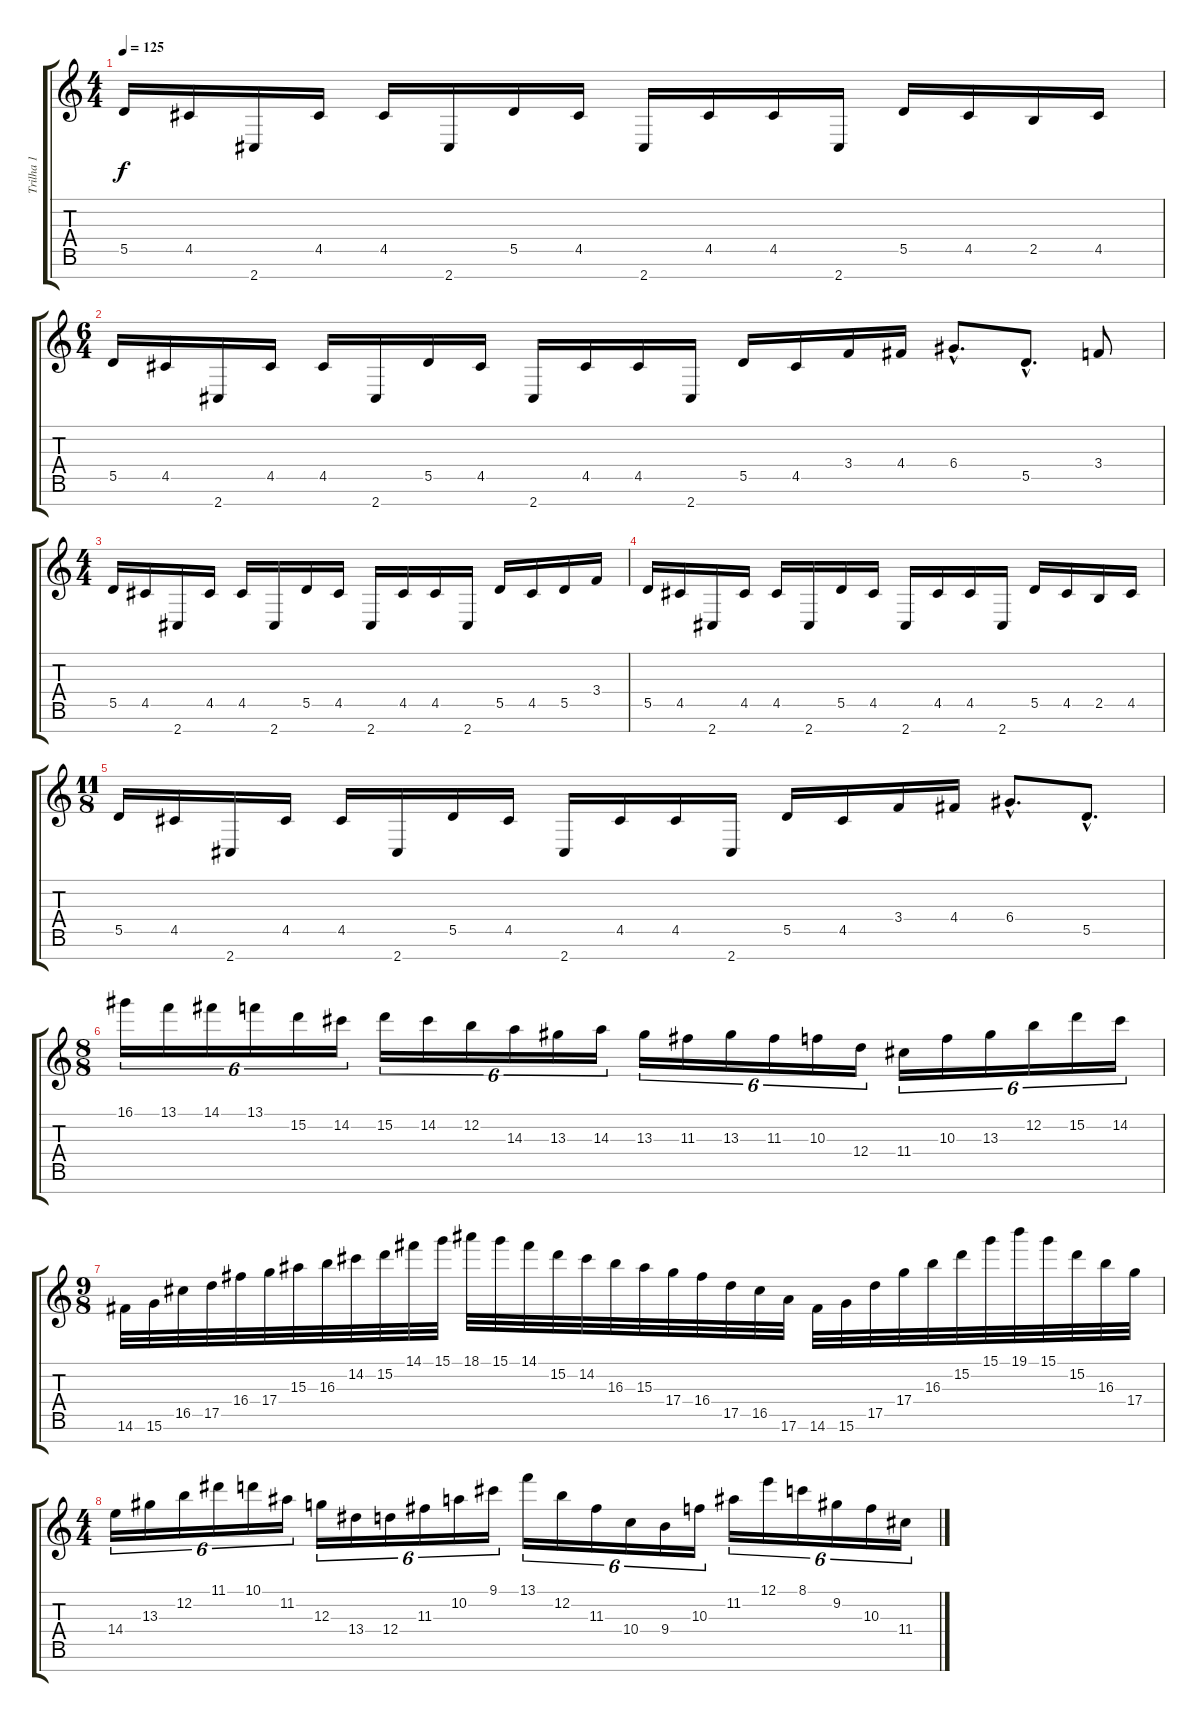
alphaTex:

\track ("Trilha 1" "Trilha 1") {instrument distortionguitar}
\staff {score tabs}
\tuning (E4 B3 G3 D3 A2 E2 B1) {hide}
\ts (4 4)
\tempo 125
\clef g2
\ks c
5.5.16{dy f} 4.5.16 2.7.16 4.5.16 4.5.16 2.7.16 5.5.16 4.5.16 2.7.16 4.5.16 4.5.16 2.7.16 5.5.16 4.5.16 2.5.16 4.5.16 |
\ts (6 4)
5.5.16 4.5.16 2.7.16 4.5.16 4.5.16 2.7.16 5.5.16 4.5.16 2.7.16 4.5.16 4.5.16 2.7.16 5.5.16 4.5.16 3.4.16 4.4.16 6.4{hac}.8{d} 5.5{hac}.8{d} 3.4.8 |
\ts (4 4)
5.5.16 4.5.16 2.7.16 4.5.16 4.5.16 2.7.16 5.5.16 4.5.16 2.7.16 4.5.16 4.5.16 2.7.16 5.5.16 4.5.16 5.5.16 3.4.16 |
5.5.16 4.5.16 2.7.16 4.5.16 4.5.16 2.7.16 5.5.16 4.5.16 2.7.16 4.5.16 4.5.16 2.7.16 5.5.16 4.5.16 2.5.16 4.5.16 |
\ts (11 8)
5.5.16 4.5.16 2.7.16 4.5.16 4.5.16 2.7.16 5.5.16 4.5.16 2.7.16 4.5.16 4.5.16 2.7.16 5.5.16 4.5.16 3.4.16 4.4.16 6.4{hac}.8{d} 5.5{hac}.8{d} |
\ts (8 8)
16.1.16{tu (6 4)} 13.1.16{tu (6 4)} 14.1.16{tu (6 4)} 13.1.16{tu (6 4)} 15.2.16{tu (6 4)} 14.2.16{tu (6 4)} 15.2.16{tu (6 4)} 14.2.16{tu (6 4)} 12.2.16{tu (6 4)} 14.3.16{tu (6 4)} 13.3.16{tu (6 4)} 14.3.16{tu (6 4)} 13.3.16{tu (6 4)} 11.3.16{tu (6 4)} 13.3.16{tu (6 4)} 11.3.16{tu (6 4)} 10.3.16{tu (6 4)} 12.4.16{tu (6 4)} 11.4.16{tu (6 4)} 10.3.16{tu (6 4)} 13.3.16{tu (6 4)} 12.2.16{tu (6 4)} 15.2.16{tu (6 4)} 14.2.16{tu (6 4)} |
\ts (9 8)
14.6.32 15.6.32 16.5.32 17.5.32 16.4.32 17.4.32 15.3.32 16.3.32 14.2.32 15.2.32 14.1.32 15.1.32 18.1.32 15.1.32 14.1.32 15.2.32 14.2.32 16.3.32 15.3.32 17.4.32 16.4.32 17.5.32 16.5.32 17.6.32 14.6.32 15.6.32 17.5.32 17.4.32 16.3.32 15.2.32 15.1.32 19.1.32 15.1.32 15.2.32 16.3.32 17.4.32 |
\ts (4 4)
14.4.16{tu (6 4)} 13.3.16{tu (6 4)} 12.2.16{tu (6 4)} 11.1.16{tu (6 4)} 10.1.16{tu (6 4)} 11.2.16{tu (6 4)} 12.3.16{tu (6 4)} 13.4.16{tu (6 4)} 12.4.16{tu (6 4)} 11.3.16{tu (6 4)} 10.2.16{tu (6 4)} 9.1.16{tu (6 4)} 13.1.16{tu (6 4)} 12.2.16{tu (6 4)} 11.3.16{tu (6 4)} 10.4.16{tu (6 4)} 9.4.16{tu (6 4)} 10.3.16{tu (6 4)} 11.2.16{tu (6 4)} 12.1.16{tu (6 4)} 8.1.16{tu (6 4)} 9.2.16{tu (6 4)} 10.3.16{tu (6 4)} 11.4.16{tu (6 4)}
